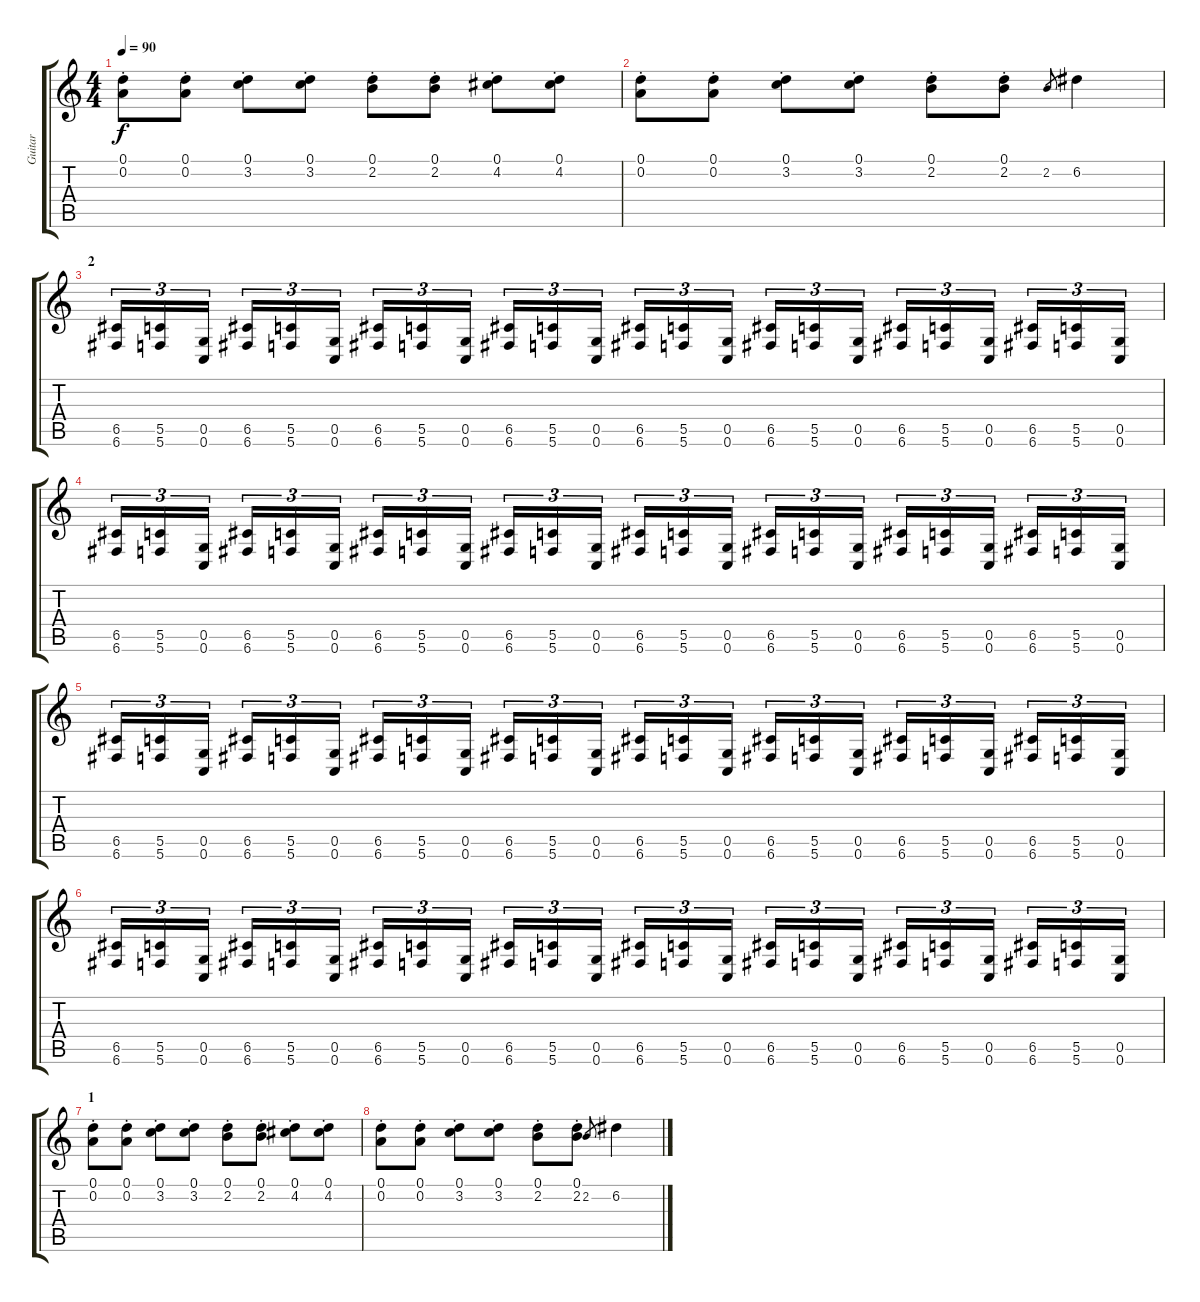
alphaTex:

\track ("Guitar" "Guitar") {instrument distortionguitar}
\staff {score tabs}
\tuning (D4 A3 F3 C3 G2 C2) {hide}
\ts (4 4)
\tempo 90
\clef g2
\ks c
(0.1{st} 0.2{st}).8{dy f} (0.1{st} 0.2{st}).8 (0.1{st} 3.2{st}).8 (0.1{st} 3.2{st}).8 (0.1{st} 2.2{st}).8 (0.1{st} 2.2{st}).8 (0.1{st} 4.2{st}).8 (0.1{st} 4.2{st}).8 |
(0.1{st} 0.2{st}).8 (0.1{st} 0.2{st}).8 (0.1{st} 3.2{st}).8 (0.1{st} 3.2{st}).8 (0.1{st} 2.2{st}).8 (0.1{st} 2.2{st}).8 2.2.8{gr} 6.2.4 |
\section ("" "2")
(6.5 6.6).16{tu (3 2)} (5.5 5.6).16{tu (3 2)} (0.5 0.6).16{tu (3 2)} (6.5 6.6).16{tu (3 2)} (5.5 5.6).16{tu (3 2)} (0.5 0.6).16{tu (3 2)} (6.5 6.6).16{tu (3 2)} (5.5 5.6).16{tu (3 2)} (0.5 0.6).16{tu (3 2)} (6.5 6.6).16{tu (3 2)} (5.5 5.6).16{tu (3 2)} (0.5 0.6).16{tu (3 2)} (6.5 6.6).16{tu (3 2)} (5.5 5.6).16{tu (3 2)} (0.5 0.6).16{tu (3 2)} (6.5 6.6).16{tu (3 2)} (5.5 5.6).16{tu (3 2)} (0.5 0.6).16{tu (3 2)} (6.5 6.6).16{tu (3 2)} (5.5 5.6).16{tu (3 2)} (0.5 0.6).16{tu (3 2)} (6.5 6.6).16{tu (3 2)} (5.5 5.6).16{tu (3 2)} (0.5 0.6).16{tu (3 2)} |
(6.5 6.6).16{tu (3 2)} (5.5 5.6).16{tu (3 2)} (0.5 0.6).16{tu (3 2)} (6.5 6.6).16{tu (3 2)} (5.5 5.6).16{tu (3 2)} (0.5 0.6).16{tu (3 2)} (6.5 6.6).16{tu (3 2)} (5.5 5.6).16{tu (3 2)} (0.5 0.6).16{tu (3 2)} (6.5 6.6).16{tu (3 2)} (5.5 5.6).16{tu (3 2)} (0.5 0.6).16{tu (3 2)} (6.5 6.6).16{tu (3 2)} (5.5 5.6).16{tu (3 2)} (0.5 0.6).16{tu (3 2)} (6.5 6.6).16{tu (3 2)} (5.5 5.6).16{tu (3 2)} (0.5 0.6).16{tu (3 2)} (6.5 6.6).16{tu (3 2)} (5.5 5.6).16{tu (3 2)} (0.5 0.6).16{tu (3 2)} (6.5 6.6).16{tu (3 2)} (5.5 5.6).16{tu (3 2)} (0.5 0.6).16{tu (3 2)} |
(6.5 6.6).16{tu (3 2)} (5.5 5.6).16{tu (3 2)} (0.5 0.6).16{tu (3 2)} (6.5 6.6).16{tu (3 2)} (5.5 5.6).16{tu (3 2)} (0.5 0.6).16{tu (3 2)} (6.5 6.6).16{tu (3 2)} (5.5 5.6).16{tu (3 2)} (0.5 0.6).16{tu (3 2)} (6.5 6.6).16{tu (3 2)} (5.5 5.6).16{tu (3 2)} (0.5 0.6).16{tu (3 2)} (6.5 6.6).16{tu (3 2)} (5.5 5.6).16{tu (3 2)} (0.5 0.6).16{tu (3 2)} (6.5 6.6).16{tu (3 2)} (5.5 5.6).16{tu (3 2)} (0.5 0.6).16{tu (3 2)} (6.5 6.6).16{tu (3 2)} (5.5 5.6).16{tu (3 2)} (0.5 0.6).16{tu (3 2)} (6.5 6.6).16{tu (3 2)} (5.5 5.6).16{tu (3 2)} (0.5 0.6).16{tu (3 2)} |
(6.5 6.6).16{tu (3 2)} (5.5 5.6).16{tu (3 2)} (0.5 0.6).16{tu (3 2)} (6.5 6.6).16{tu (3 2)} (5.5 5.6).16{tu (3 2)} (0.5 0.6).16{tu (3 2)} (6.5 6.6).16{tu (3 2)} (5.5 5.6).16{tu (3 2)} (0.5 0.6).16{tu (3 2)} (6.5 6.6).16{tu (3 2)} (5.5 5.6).16{tu (3 2)} (0.5 0.6).16{tu (3 2)} (6.5 6.6).16{tu (3 2)} (5.5 5.6).16{tu (3 2)} (0.5 0.6).16{tu (3 2)} (6.5 6.6).16{tu (3 2)} (5.5 5.6).16{tu (3 2)} (0.5 0.6).16{tu (3 2)} (6.5 6.6).16{tu (3 2)} (5.5 5.6).16{tu (3 2)} (0.5 0.6).16{tu (3 2)} (6.5 6.6).16{tu (3 2)} (5.5 5.6).16{tu (3 2)} (0.5 0.6).16{tu (3 2)} |
\section ("" "1")
(0.1{st} 0.2{st}).8 (0.1{st} 0.2{st}).8 (0.1{st} 3.2{st}).8 (0.1{st} 3.2{st}).8 (0.1{st} 2.2{st}).8 (0.1{st} 2.2{st}).8 (0.1{st} 4.2{st}).8 (0.1{st} 4.2{st}).8 |
(0.1{st} 0.2{st}).8 (0.1{st} 0.2{st}).8 (0.1{st} 3.2{st}).8 (0.1{st} 3.2{st}).8 (0.1{st} 2.2{st}).8 (0.1{st} 2.2{st}).8 2.2.8{gr} 6.2.4
